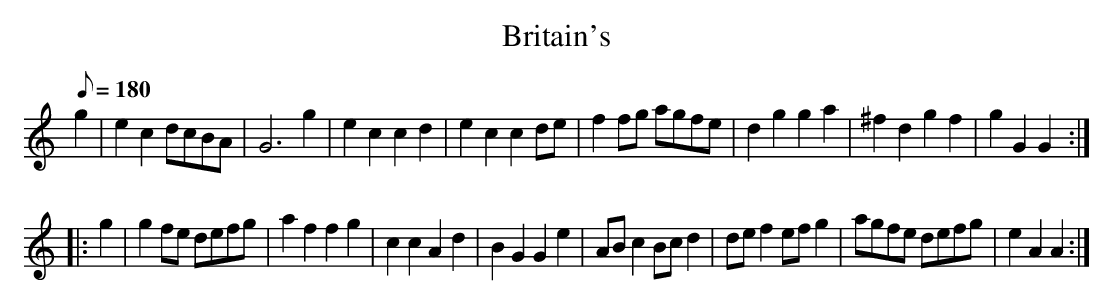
X:1
T:Britain's
M:2/4s
L:1/8
Q:180
K:C
g2| e2 c2 dcBA| G6 g2| e2 c2 c2 d2| e2 c2 c2 de| f2 fg agfe| d2 g2 g2 a2 | ^f2 d2 g2 f2| g2 G2 G2:|
|: g2| g2 fe defg| a2 f2 f2 g2| c2 c2 A2 d2| B2 G2 G2 e2| AB c2 Bc d2| de f2 ef g2| agfe defg| e2 A2 A2:|
